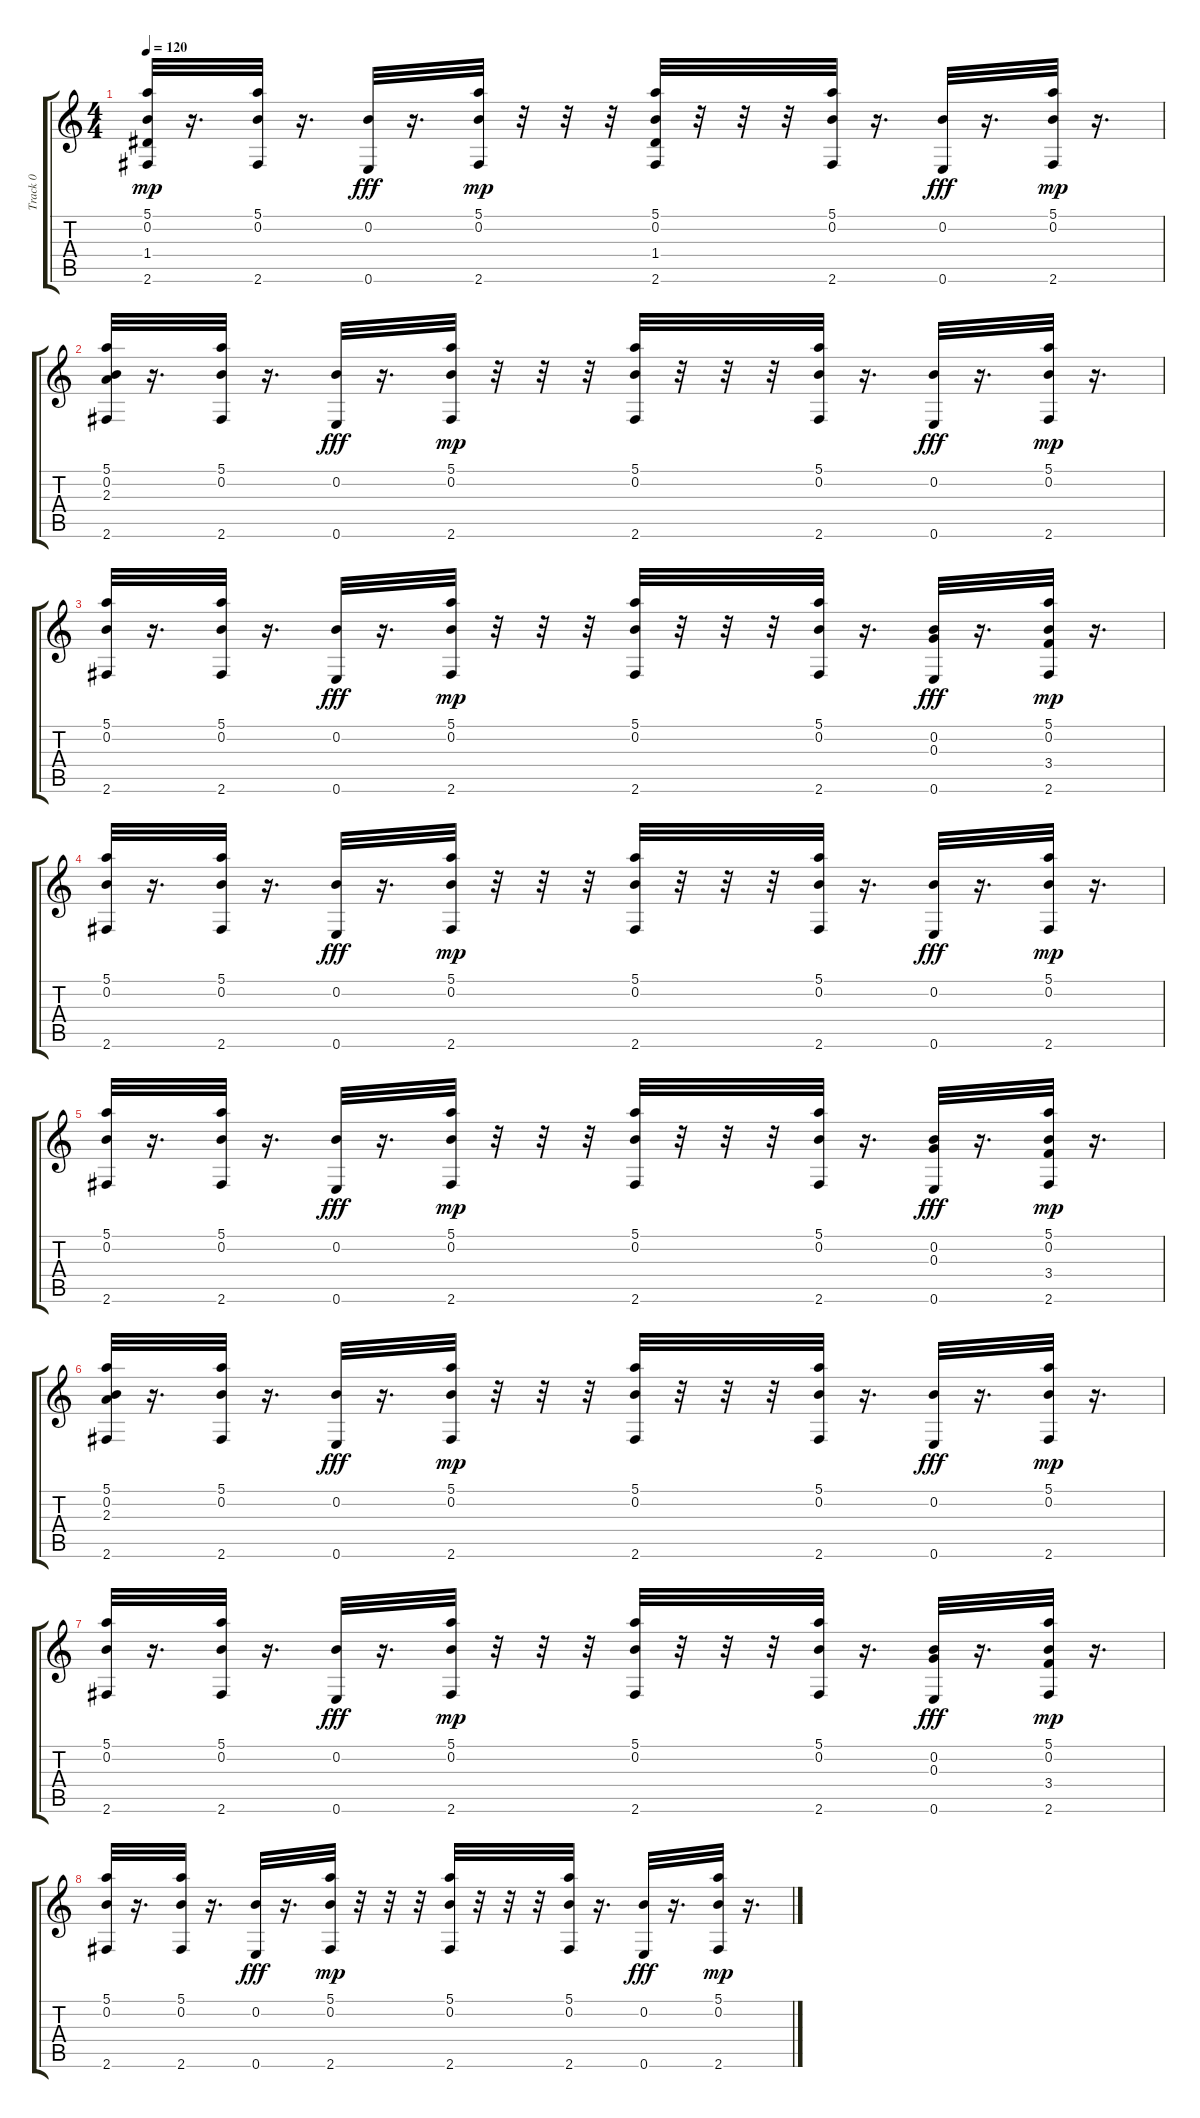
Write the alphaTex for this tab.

\track ("Track 0" "Track 0") {instrument acousticguitarsteel}
\staff {score tabs}
\tuning (E4 B3 G3 D3 A2 E2) {hide}
\ts (4 4)
\tempo 120
\clef g2
\ks c
(5.1 0.2 1.4 2.6).32{dy mp} r.16{d} (5.1 0.2 2.6).32 r.16{d} (0.2 0.6).32{dy fff} r.16{d} (5.1 0.2 2.6).32{dy mp} r.32 r.32 r.32 (5.1 0.2 1.4 2.6).32 r.32 r.32 r.32 (5.1 0.2 2.6).32 r.16{d} (0.2 0.6).32{dy fff} r.16{d} (5.1 0.2 2.6).32{dy mp} r.16{d} |
(5.1 0.2 2.3 2.6).32 r.16{d} (5.1 0.2 2.6).32 r.16{d} (0.2 0.6).32{dy fff} r.16{d} (5.1 0.2 2.6).32{dy mp} r.32 r.32 r.32 (5.1 0.2 2.6).32 r.32 r.32 r.32 (5.1 0.2 2.6).32 r.16{d} (0.2 0.6).32{dy fff} r.16{d} (5.1 0.2 2.6).32{dy mp} r.16{d} |
(5.1 0.2 2.6).32 r.16{d} (5.1 0.2 2.6).32 r.16{d} (0.2 0.6).32{dy fff} r.16{d} (5.1 0.2 2.6).32{dy mp} r.32 r.32 r.32 (5.1 0.2 2.6).32 r.32 r.32 r.32 (5.1 0.2 2.6).32 r.16{d} (0.2 0.3 0.6).32{dy fff} r.16{d} (5.1 0.2 3.4 2.6).32{dy mp} r.16{d} |
(5.1 0.2 2.6).32 r.16{d} (5.1 0.2 2.6).32 r.16{d} (0.2 0.6).32{dy fff} r.16{d} (5.1 0.2 2.6).32{dy mp} r.32 r.32 r.32 (5.1 0.2 2.6).32 r.32 r.32 r.32 (5.1 0.2 2.6).32 r.16{d} (0.2 0.6).32{dy fff} r.16{d} (5.1 0.2 2.6).32{dy mp} r.16{d} |
(5.1 0.2 2.6).32 r.16{d} (5.1 0.2 2.6).32 r.16{d} (0.2 0.6).32{dy fff} r.16{d} (5.1 0.2 2.6).32{dy mp} r.32 r.32 r.32 (5.1 0.2 2.6).32 r.32 r.32 r.32 (5.1 0.2 2.6).32 r.16{d} (0.2 0.3 0.6).32{dy fff} r.16{d} (5.1 0.2 3.4 2.6).32{dy mp} r.16{d} |
(5.1 0.2 2.3 2.6).32 r.16{d} (5.1 0.2 2.6).32 r.16{d} (0.2 0.6).32{dy fff} r.16{d} (5.1 0.2 2.6).32{dy mp} r.32 r.32 r.32 (5.1 0.2 2.6).32 r.32 r.32 r.32 (5.1 0.2 2.6).32 r.16{d} (0.2 0.6).32{dy fff} r.16{d} (5.1 0.2 2.6).32{dy mp} r.16{d} |
(5.1 0.2 2.6).32 r.16{d} (5.1 0.2 2.6).32 r.16{d} (0.2 0.6).32{dy fff} r.16{d} (5.1 0.2 2.6).32{dy mp} r.32 r.32 r.32 (5.1 0.2 2.6).32 r.32 r.32 r.32 (5.1 0.2 2.6).32 r.16{d} (0.2 0.3 0.6).32{dy fff} r.16{d} (5.1 0.2 3.4 2.6).32{dy mp} r.16{d} |
(5.1 0.2 2.6).32 r.16{d} (5.1 0.2 2.6).32 r.16{d} (0.2 0.6).32{dy fff} r.16{d} (5.1 0.2 2.6).32{dy mp} r.32 r.32 r.32 (5.1 0.2 2.6).32 r.32 r.32 r.32 (5.1 0.2 2.6).32 r.16{d} (0.2 0.6).32{dy fff} r.16{d} (5.1 0.2 2.6).32{dy mp} r.16{d}
